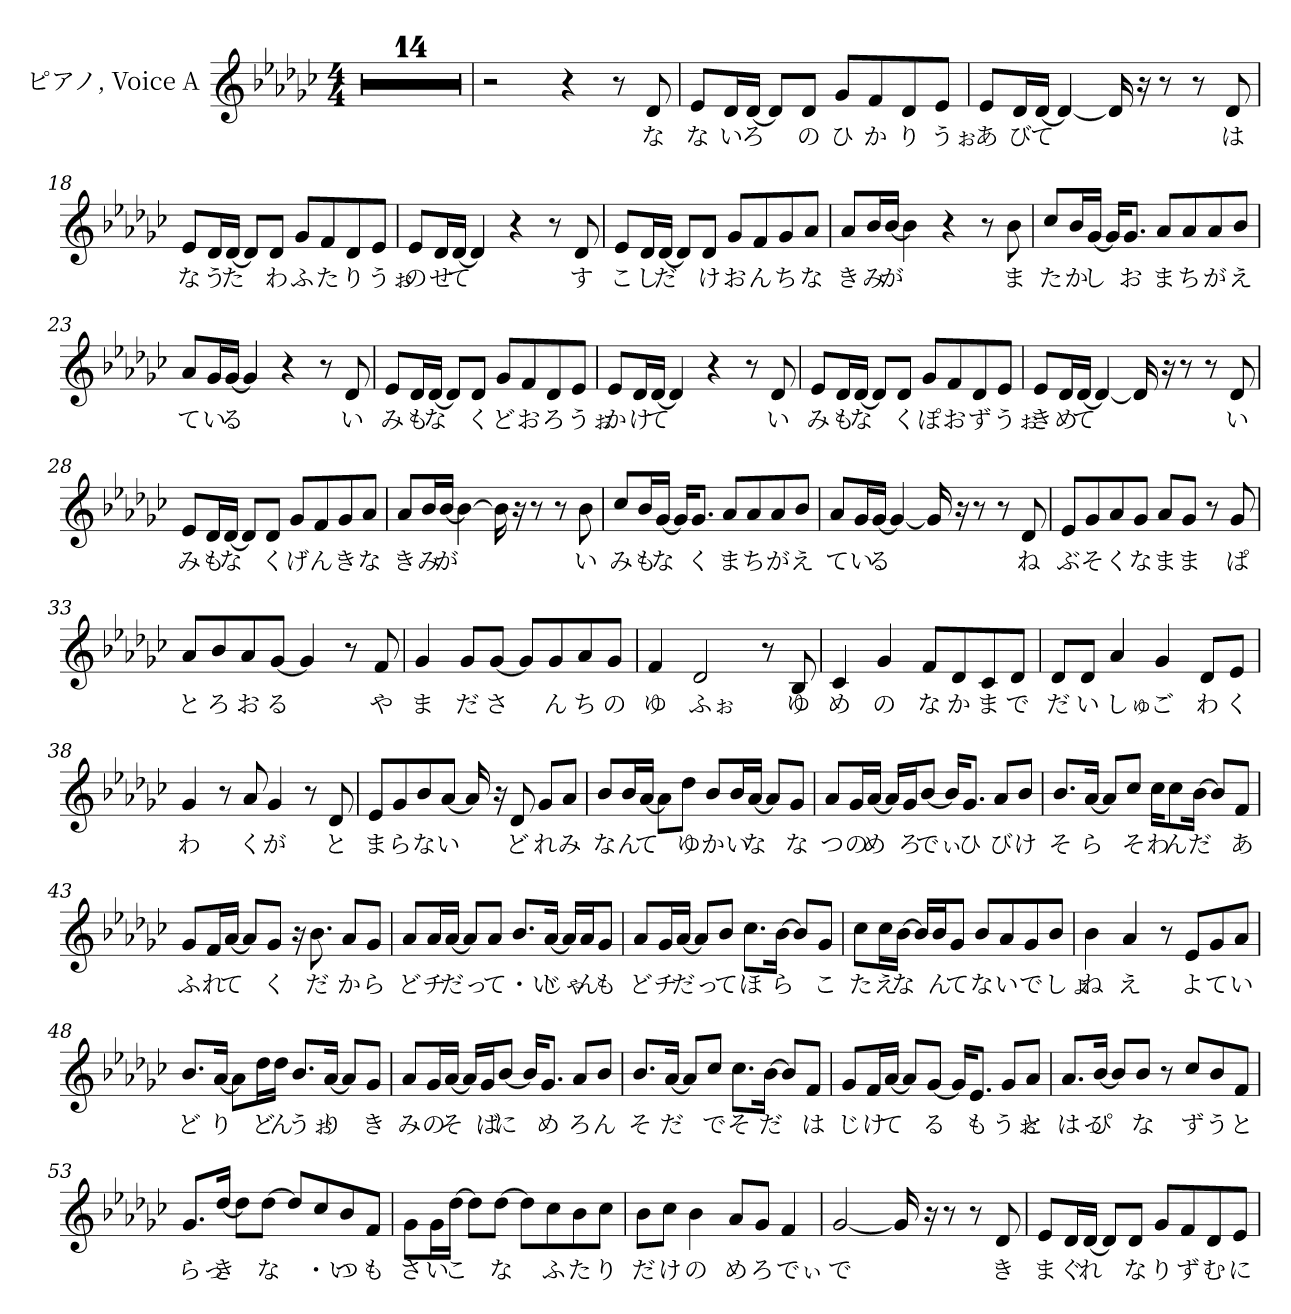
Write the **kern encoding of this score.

**kern	**text
*part1	*part1
*staff1	*staff1
*I"ピアノ, Voice A	*
*clefG2	*
*k[b-e-a-d-g-c-]	*
*M4/4	*
*MM130	*
=1	=1
1r	.
=2	=2
1r	.
=3	=3
1r	.
=4	=4
1r	.
=5	=5
1r	.
=6	=6
1r	.
=7	=7
1r	.
=8	=8
1r	.
=9	=9
1r	.
=10	=10
1r	.
=11	=11
1r	.
=12	=12
1r	.
=13	=13
1r	.
=14	=14
1r	.
=15	=15
2r	.
4r	.
8r	.
!	!LO:LY:b
8d-/	な
!!LO:LB:g=z
=16	=16
!	!LO:LY:b
8e-/L	な
!	!LO:LY:b
16d-/L	い
!	!LO:LY:b
[16d-/JJ	ろ
8d-/L]	.
!	!LO:LY:b
8d-/J	の
!	!LO:LY:b
8g-/L	ひ
!	!LO:LY:b
8f/	か
!	!LO:LY:b
8d-/	り
!	!LO:LY:b
8e-/J	うぉ
=17	=17
!	!LO:LY:b
8e-/L	あ
!	!LO:LY:b
16d-/L	び
!	!LO:LY:b
[16d-/JJ	て
4d-/_	.
16d-/]	.
16r	.
8r	.
8r	.
!	!LO:LY:b
8d-/	は
=18	=18
!	!LO:LY:b
8e-/L	な
!	!LO:LY:b
16d-/L	う
!	!LO:LY:b
[16d-/JJ	た
8d-/L]	.
!	!LO:LY:b
8d-/J	わ
!	!LO:LY:b
8g-/L	ふ
!	!LO:LY:b
8f/	た
!	!LO:LY:b
8d-/	り
!	!LO:LY:b
8e-/J	うぉ
=19	=19
!	!LO:LY:b
8e-/L	の
!	!LO:LY:b
16d-/L	せ
!	!LO:LY:b
[16d-/JJ	て
4d-/]	.
4r	.
8r	.
!	!LO:LY:b
8d-/	す
!!LO:LB:g=z
=20	=20
!	!LO:LY:b
8e-/L	こ
!	!LO:LY:b
16d-/L	し
!	!LO:LY:b
[16d-/JJ	だ
8d-/L]	.
!	!LO:LY:b
8d-/J	け
!	!LO:LY:b
8g-/L	お
!	!LO:LY:b
8f/	ん
!	!LO:LY:b
8g-/	ち
!	!LO:LY:b
8a-/J	な
=21	=21
!	!LO:LY:b
8a-/L	き
!	!LO:LY:b
16b-/L	み
!	!LO:LY:b
[16b-/JJ	が
4b-\]	.
4r	.
8r	.
!	!LO:LY:b
8b-\	ま
=22	=22
!	!LO:LY:b
8cc-/L	た
!	!LO:LY:b
16b-/L	か
!	!LO:LY:b
[16g-/JJ	し
16g-/KL]	.
!	!LO:LY:b
8.g-/J	お
!	!LO:LY:b
8a-/L	ま
!	!LO:LY:b
8a-/	ち
!	!LO:LY:b
8a-/	が
!	!LO:LY:b
8b-/J	え
=23	=23
!	!LO:LY:b
8a-/L	て
!	!LO:LY:b
16g-/L	い
!	!LO:LY:b
[16g-/JJ	る
4g-/]	.
4r	.
8r	.
!	!LO:LY:b
8d-/	い
!!LO:LB:g=z
=24	=24
!	!LO:LY:b
8e-/L	み
!	!LO:LY:b
16d-/L	も
!	!LO:LY:b
[16d-/JJ	な
8d-/L]	.
!	!LO:LY:b
8d-/J	く
!	!LO:LY:b
8g-/L	ど
!	!LO:LY:b
8f/	お
!	!LO:LY:b
8d-/	ろ
!	!LO:LY:b
8e-/J	うぉ
=25	=25
!	!LO:LY:b
8e-/L	か
!	!LO:LY:b
16d-/L	け
!	!LO:LY:b
[16d-/JJ	て
4d-/]	.
4r	.
8r	.
!	!LO:LY:b
8d-/	い
=26	=26
!	!LO:LY:b
8e-/L	み
!	!LO:LY:b
16d-/L	も
!	!LO:LY:b
[16d-/JJ	な
8d-/L]	.
!	!LO:LY:b
8d-/J	く
!	!LO:LY:b
8g-/L	ぽ
!	!LO:LY:b
8f/	お
!	!LO:LY:b
8d-/	ず
!	!LO:LY:b
8e-/J	うぉ
=27	=27
!	!LO:LY:b
8e-/L	き
!	!LO:LY:b
16d-/L	め
!	!LO:LY:b
[16d-/JJ	て
4d-/_	.
16d-/]	.
16r	.
8r	.
8r	.
!	!LO:LY:b
8d-/	い
!!LO:LB:g=z
=28	=28
!	!LO:LY:b
8e-/L	み
!	!LO:LY:b
16d-/L	も
!	!LO:LY:b
[16d-/JJ	な
8d-/L]	.
!	!LO:LY:b
8d-/J	く
!	!LO:LY:b
8g-/L	げ
!	!LO:LY:b
8f/	ん
!	!LO:LY:b
8g-/	き
!	!LO:LY:b
8a-/J	な
=29	=29
!	!LO:LY:b
8a-/L	き
!	!LO:LY:b
16b-/L	み
!	!LO:LY:b
[16b-/JJ	が
4b-\_	.
16b-\]	.
16r	.
8r	.
8r	.
!	!LO:LY:b
8b-\	い
=30	=30
!	!LO:LY:b
8cc-/L	み
!	!LO:LY:b
16b-/L	も
!	!LO:LY:b
[16g-/JJ	な
16g-/KL]	.
!	!LO:LY:b
8.g-/J	く
!	!LO:LY:b
8a-/L	ま
!	!LO:LY:b
8a-/	ち
!	!LO:LY:b
8a-/	が
!	!LO:LY:b
8b-/J	え
=31	=31
!	!LO:LY:b
8a-/L	て
!	!LO:LY:b
16g-/L	い
!	!LO:LY:b
[16g-/JJ	る
4g-/_	.
16g-/]	.
16r	.
8r	.
8r	.
!	!LO:LY:b
8d-/	ね
!!LO:LB:g=z
=32	=32
!	!LO:LY:b
8e-/L	ぶ
!	!LO:LY:b
8g-/	そ
!	!LO:LY:b
8a-/	く
!	!LO:LY:b
8g-/J	な
!	!LO:LY:b
8a-/L	ま
!	!LO:LY:b
8g-/J	ま
8r	.
!	!LO:LY:b
8g-/	ぱ
=33	=33
!	!LO:LY:b
8a-/L	と
!	!LO:LY:b
8b-/	ろ
!	!LO:LY:b
8a-/	お
!	!LO:LY:b
[8g-/J	る
4g-/]	.
8r	.
!	!LO:LY:b
8f/	や
=34	=34
!	!LO:LY:b
4g-/	ま
!	!LO:LY:b
8g-/L	だ
!	!LO:LY:b
[8g-/J	さ
8g-/L]	.
!	!LO:LY:b
8g-/	ん
!	!LO:LY:b
8a-/	ち
!	!LO:LY:b
8g-/J	の
=35	=35
!	!LO:LY:b
4f/	ゆ
!	!LO:LY:b
2d-/	ふぉ
8r	.
!	!LO:LY:b
8B-/	ゆ
=36	=36
!	!LO:LY:b
4c-/	め
!	!LO:LY:b
4g-/	の
!	!LO:LY:b
8f/L	な
!	!LO:LY:b
8d-/	か
!	!LO:LY:b
8c-/	ま
!	!LO:LY:b
8d-/J	で
!!LO:LB:g=z
=37	=37
!	!LO:LY:b
8d-/L	だ
!	!LO:LY:b
8d-/J	い
!	!LO:LY:b
4a-/	しゅ
!	!LO:LY:b
4g-/	ご
!	!LO:LY:b
8d-/L	わ
!	!LO:LY:b
8e-/J	く
=38	=38
!	!LO:LY:b
4g-/	わ
8r	.
!	!LO:LY:b
8a-/	く
!	!LO:LY:b
4g-/	が
8r	.
!	!LO:LY:b
8d-/	と
=39	=39
!	!LO:LY:b
8e-/L	ま
!	!LO:LY:b
8g-/	ら
!	!LO:LY:b
8b-/	な
!	!LO:LY:b
[8a-/J	い
16a-/]	.
16r	.
!	!LO:LY:b
8d-/	ど
!	!LO:LY:b
8g-/L	れ
!	!LO:LY:b
8a-/J	み
=40	=40
!	!LO:LY:b
8b-/L	な
!	!LO:LY:b
16b-/L	ん
!	!LO:LY:b
[16a-/JJ	て
8a-\L]	.
!	!LO:LY:b
8dd-\J	ゆ
!	!LO:LY:b
8b-/L	か
!	!LO:LY:b
16b-/L	い
!	!LO:LY:b
[16a-/JJ	な
8a-/L]	.
!	!LO:LY:b
8g-/J	な
!!LO:LB:g=z
=41	=41
!	!LO:LY:b
8a-/L	つ
!	!LO:LY:b
16g-/L	の
!	!LO:LY:b
[16a-/JJ	め
16a-/LL]	.
!	!LO:LY:b
16g-/J	ろ
!	!LO:LY:b
[8b-/J	でぃ
16b-/KL]	.
!	!LO:LY:b
8.g-/J	ひ
!	!LO:LY:b
8a-/L	び
!	!LO:LY:b
8b-/J	け
=42	=42
!	!LO:LY:b
8.b-/L	そ
!	!LO:LY:b
[16a-/Jk	ら
8a-/L]	.
!	!LO:LY:b
8cc-/J	そ
!	!LO:LY:b
16cc-\KL	わ
!	!LO:LY:b
8cc-\	ん
!	!LO:LY:b
[16b-\Jk	だ
8b-/L]	.
!	!LO:LY:b
8f/J	あ
=43	=43
!	!LO:LY:b
8g-/L	ふ
!	!LO:LY:b
16f/L	れ
!	!LO:LY:b
[16a-/JJ	て
8a-/L]	.
!	!LO:LY:b
8g-/J	く
16r	.
!	!LO:LY:b
8.b-\	だ
!	!LO:LY:b
8a-/L	か
!	!LO:LY:b
8g-/J	ら
=44	=44
!	!LO:LY:b
8a-/L	ど
!	!LO:LY:b
16a-/L	チ
!	!LO:LY:b
[16a-/JJ	だっ
8a-/L]	.
!	!LO:LY:b
8a-/J	て
!	!LO:LY:b
8.b-/L	・い
!	!LO:LY:b
[16a-/Jk	じゃ
16a-/LL]	.
!	!LO:LY:b
16a-/J	ん
!	!LO:LY:b
8g-/J	も
!!LO:LB:g=z
=45	=45
!	!LO:LY:b
8a-/L	ど
!	!LO:LY:b
16g-/L	チ
!	!LO:LY:b
[16a-/JJ	だっ
8a-/L]	.
!	!LO:LY:b
8b-/J	て
!	!LO:LY:b
8.cc-\L	ほ
!	!LO:LY:b
[16b-\Jk	ら
8b-/L]	.
!	!LO:LY:b
8g-/J	こ
=46	=46
!	!LO:LY:b
8cc-\L	た
!	!LO:LY:b
16cc-\L	え
!	!LO:LY:b
[16b-\JJ	な
16b-/LL]	.
!	!LO:LY:b
16b-/J	ん
!	!LO:LY:b
8g-/J	て
!	!LO:LY:b
8b-/L	な
!	!LO:LY:b
8a-/	い
!	!LO:LY:b
8g-/	で
!	!LO:LY:b
8b-/J	しょ
=47	=47
!	!LO:LY:b
4b-\	ね
!	!LO:LY:b
4a-/	え
8r	.
!	!LO:LY:b
8e-/L	よ
!	!LO:LY:b
8g-/	て
!	!LO:LY:b
8a-/J	い
=48	=48
!	!LO:LY:b
8.b-/L	ど
!	!LO:LY:b
[16a-/Jk	り
8a-\L]	.
!	!LO:LY:b
16dd-\L	ど
!	!LO:LY:b
16dd-\JJ	ん
!	!LO:LY:b
8.b-/L	うぉ
!	!LO:LY:b
[16a-/Jk	り
8a-/L]	.
!	!LO:LY:b
8g-/J	き
!!LO:LB:g=z
=49	=49
!	!LO:LY:b
8a-/L	み
!	!LO:LY:b
16g-/L	の
!	!LO:LY:b
[16a-/JJ	そ
16a-/LL]	.
!	!LO:LY:b
16g-/J	ば
!	!LO:LY:b
[8b-/J	に
16b-/KL]	.
!	!LO:LY:b
8.g-/J	め
!	!LO:LY:b
8a-/L	ろ
!	!LO:LY:b
8b-/J	ん
=50	=50
!	!LO:LY:b
8.b-/L	そ
!	!LO:LY:b
[16a-/Jk	だ
8a-/L]	.
!	!LO:LY:b
8cc-/J	で
!	!LO:LY:b
8.cc-\L	そ
!	!LO:LY:b
[16b-\Jk	だ
8b-/L]	.
!	!LO:LY:b
8f/J	は
=51	=51
!	!LO:LY:b
8g-/L	じ
!	!LO:LY:b
16f/L	け
!	!LO:LY:b
[16a-/JJ	て
8a-/L]	.
!	!LO:LY:b
[8g-/J	る
16g-/KL]	.
!	!LO:LY:b
8.e-/J	も
!	!LO:LY:b
8g-/L	うぉ
!	!LO:LY:b
8a-/J	と
=52	=52
!	!LO:LY:b
8.a-/L	はっ
!	!LO:LY:b
[16b-/Jk	ぴ
8b-/L]	.
!	!LO:LY:b
8b-/J	な
8r	.
!	!LO:LY:b
8cc-/L	ず
!	!LO:LY:b
8b-/	う
!	!LO:LY:b
8f/J	と
!!LO:LB:g=z
=53	=53
!	!LO:LY:b
8.g-/L	らっ
!	!LO:LY:b
[16dd-/Jk	き
8dd-\L]	.
!	!LO:LY:b
[8dd-\J	な
8dd-/L]	.
!	!LO:LY:b
8cc-/	・い
!	!LO:LY:b
8b-/	つ
!	!LO:LY:b
8f/J	も
=54	=54
!	!LO:LY:b
8g-\L	さ
!	!LO:LY:b
16g-\L	い
!	!LO:LY:b
[16dd-\JJ	こ
8dd-\L]	.
!	!LO:LY:b
[8dd-\J	な
8dd-\L]	.
!	!LO:LY:b
8cc-\	ふ
!	!LO:LY:b
8b-\	た
!	!LO:LY:b
8cc-\J	り
=55	=55
!	!LO:LY:b
8b-\L	だ
!	!LO:LY:b
8cc-\J	け
!	!LO:LY:b
4b-\	の
!	!LO:LY:b
8a-/L	め
!	!LO:LY:b
8g-/J	ろ
!	!LO:LY:b
4f/	でぃ
=56	=56
!	!LO:LY:b
[2g-/	で
16g-/]	.
16r	.
8r	.
8r	.
!	!LO:LY:b
8d-/	き
=57	=57
!	!LO:LY:b
8e-/L	ま
!	!LO:LY:b
16d-/L	ぐ
!	!LO:LY:b
[16d-/JJ	れ
8d-/L]	.
!	!LO:LY:b
8d-/J	な
!	!LO:LY:b
8g-/L	り
!	!LO:LY:b
8f/	ず
!	!LO:LY:b
8d-/	む
!	!LO:LY:b
8e-/J	に
=	=
*-	*-
